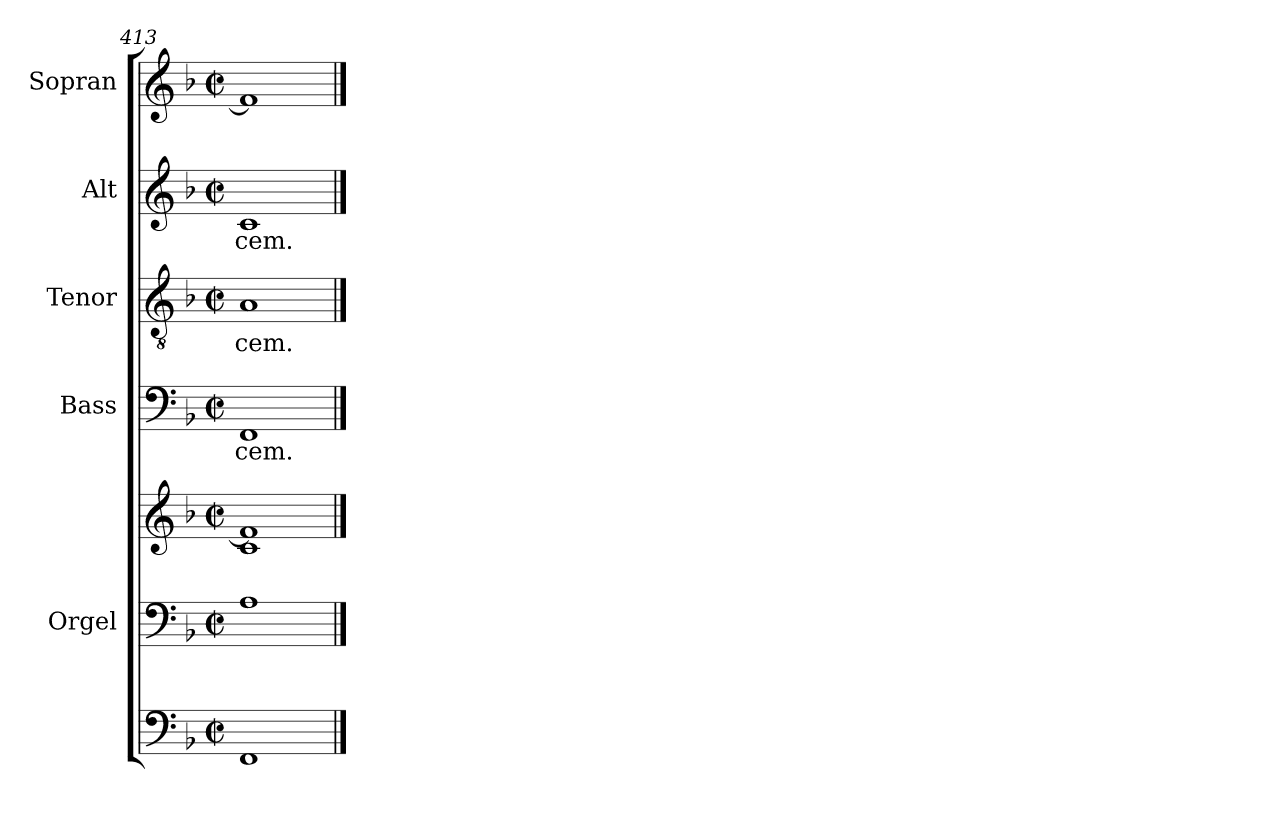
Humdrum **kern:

**kern	**kern	**kern	**kern	**text	**kern	**text	**kern	**text	**kern
*part6	*part5	*part5	*part4	*part4	*part3	*part3	*part2	*part2	*part1
*staff7	*staff6	*staff5	*staff4	*staff4	*staff3	*staff3	*staff2	*staff2	*staff1
*	*I"Orgel	*	*I"Bass	*	*I"Tenor	*	*I"Alt	*	*I"Sopran
*	*I'Org.	*	*I'B	*	*I'T	*	*I'A	*	*I'S
*clefF4	*clefF4	*clefG2	*clefF4	*	*clefGv2	*	*clefG2	*	*clefG2
*ITrd7c12	*	*	*	*	*	*	*	*	*
*k[b-]	*k[b-]	*k[b-]	*k[b-]	*	*k[b-]	*	*k[b-]	*	*k[b-]
*F:	*F:	*F:	*F:	*	*F:	*	*F:	*	*F:
*M2/2	*M2/2	*M2/2	*M2/2	*	*M2/2	*	*M2/2	*	*M2/2
*met(c|)	*met(c|)	*met(c|)	*met(c|)	*	*met(c|)	*	*met(c|)	*	*met(c|)
=413	=413	=413	=413	=413	=413	=413	=413	=413	=413
*	*	*^	*	*	*	*	*	*	*
!	!	!	!	!	!LO:LY:b	!	!LO:LY:b	!	!LO:LY:b	!
1FFF	1A	1f]	1c	1FF	-cem.	1A	-cem.	1c	-cem.	1f]
*	*	*v	*v	*	*	*	*	*	*	*
==	==	==	==	==	==	==	==	==	==
*-	*-	*-	*-	*-	*-	*-	*-	*-	*-
